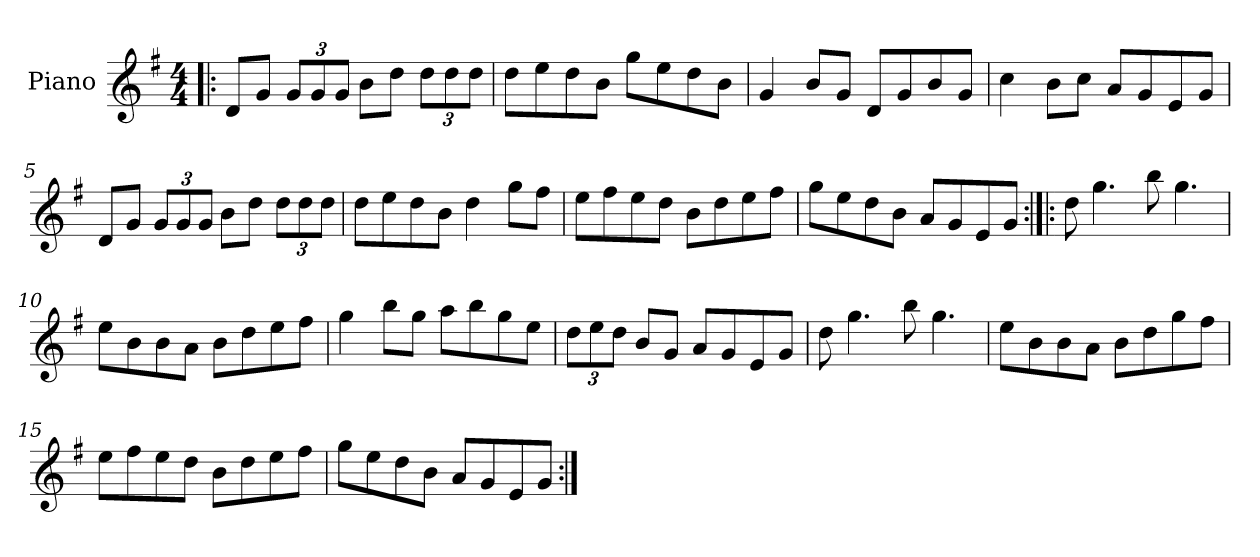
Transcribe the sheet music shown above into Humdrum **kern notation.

**kern
*part1
*staff1
*I"Piano
*I'Pno
*clefG2
*k[f#]
*G:
*M4/4
=1!|:
8d/L
8g/J
12g/L
12g/
12g/J
8b\L
8dd\J
12dd\L
12dd\
12dd\J
=2
8dd\L
8ee\
8dd\
8b\J
8gg\L
8ee\
8dd\
8b\J
=3
4g/
8b/L
8g/J
8d/L
8g/
8b/
8g/J
=4
4cc\
8b\L
8cc\J
8a/L
8g/
8e/
8g/J
!!LO:LB:g=z
=5
8d/L
8g/J
12g/L
12g/
12g/J
8b\L
8dd\J
12dd\L
12dd\
12dd\J
=6
8dd\L
8ee\
8dd\
8b\J
4dd\
8gg\L
8ff#\J
=7
8ee\L
8ff#\
8ee\
8dd\J
8b\L
8dd\
8ee\
8ff#\J
=8
8gg\L
8ee\
8dd\
8b\J
8a/L
8g/
8e/
8g/J
!!LO:LB:g=z
=9:|!|:
8dd\
4.gg\
8bb\
4.gg\
=10
8ee\L
8b\
8b\
8a\J
8b\L
8dd\
8ee\
8ff#\J
=11
4gg\
8bb\L
8gg\J
8aa\L
8bb\
8gg\
8ee\J
=12
12dd\L
12ee\
12dd\J
8b/L
8g/J
8a/L
8g/
8e/
8g/J
=13
8dd\
4.gg\
8bb\
4.gg\
!!LO:LB:g=z
=14
8ee\L
8b\
8b\
8a\J
8b\L
8dd\
8gg\
8ff#\J
=15
8ee\L
8ff#\
8ee\
8dd\J
8b\L
8dd\
8ee\
8ff#\J
=16
8gg\L
8ee\
8dd\
8b\J
8a/L
8g/
8e/
8g/J
=:|!
*-
